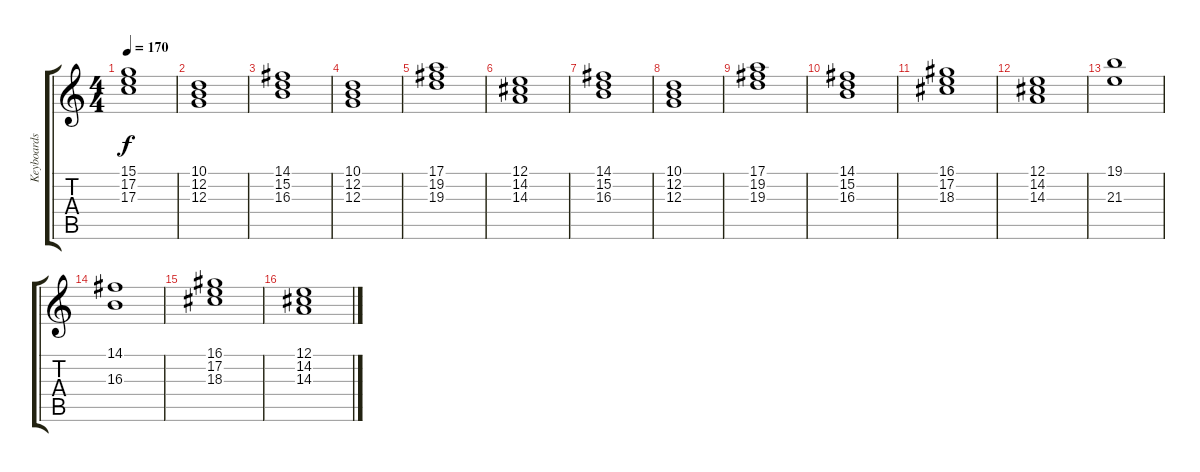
\track ("Keyboards" "Keyboards") {instrument stringensemble1}
\staff {score tabs}
\tuning (E4 B3 G3 D3 A2 E2) {hide}
\ts (4 4)
\tempo 170
\clef g2
\ks c
(15.1 17.2 17.3).1{dy f} |
(10.1 12.2 12.3).1 |
(14.1 15.2 16.3).1 |
(10.1 12.2 12.3).1 |
(17.1 19.2 19.3).1 |
(12.1 14.2 14.3).1 |
(14.1 15.2 16.3).1 |
(10.1 12.2 12.3).1 |
(17.1 19.2 19.3).1 |
(14.1 15.2 16.3).1 |
(16.1 17.2 18.3).1 |
(12.1 14.2 14.3).1 |
(19.1 21.3).1 |
(14.1 16.3).1 |
(16.1 17.2 18.3).1 |
(12.1 14.2 14.3).1
